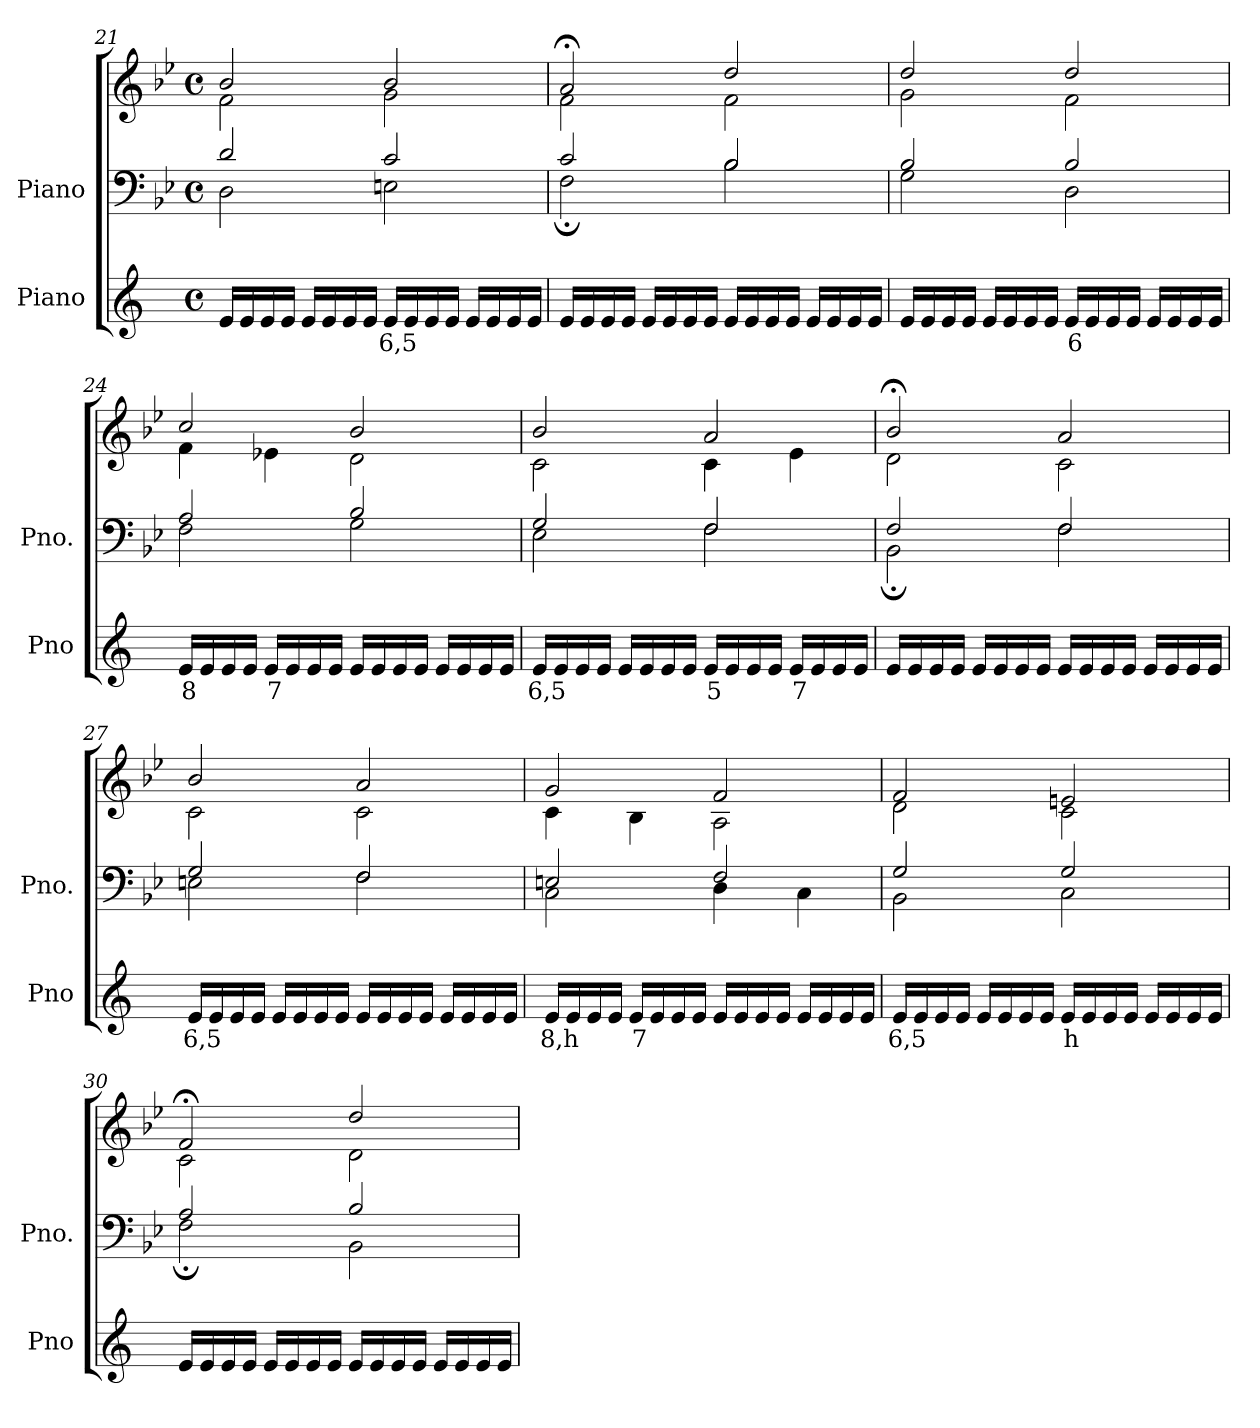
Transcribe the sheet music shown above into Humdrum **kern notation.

**kern	**text	**kern	**kern
*part2	*part2	*part1	*part1
*staff3	*staff3	*staff2	*staff1
*I"Piano	*	*I"Piano	*
*I'Pno	*	*I'Pno.	*
*clefG2	*	*clefF4	*clefG2
*k[]	*	*k[b-e-]	*k[b-e-]
*M4/4	*	*M4/4	*M4/4
*met(c)	*	*met(c)	*met(c)
=21	=21	=21	=21
*	*	*^	*^
16e/LL	.	2d/	2D\	2b-/	2f\
16e/	.	.	.	.	.
16e/	.	.	.	.	.
16e/JJ	.	.	.	.	.
16e/LL	.	.	.	.	.
16e/	.	.	.	.	.
16e/	.	.	.	.	.
16e/JJ	.	.	.	.	.
!	!LO:LY:b	!	!	!	!
16e/LL	6,5	2c/	2En\	2b-/	2g\
16e/	.	.	.	.	.
16e/	.	.	.	.	.
16e/JJ	.	.	.	.	.
16e/LL	.	.	.	.	.
16e/	.	.	.	.	.
16e/	.	.	.	.	.
16e/JJ	.	.	.	.	.
=22	=22	=22	=22	=22	=22
16e/LL	.	2c/	2F;\	2a;</	2f\
16e/	.	.	.	.	.
16e/	.	.	.	.	.
16e/JJ	.	.	.	.	.
16e/LL	.	.	.	.	.
16e/	.	.	.	.	.
16e/	.	.	.	.	.
16e/JJ	.	.	.	.	.
16e/LL	.	2B-/	2B-\	2dd/	2f\
16e/	.	.	.	.	.
16e/	.	.	.	.	.
16e/JJ	.	.	.	.	.
16e/LL	.	.	.	.	.
16e/	.	.	.	.	.
16e/	.	.	.	.	.
16e/JJ	.	.	.	.	.
=23	=23	=23	=23	=23	=23
16e/LL	.	2B-/	2G\	2dd/	2g\
16e/	.	.	.	.	.
16e/	.	.	.	.	.
16e/JJ	.	.	.	.	.
16e/LL	.	.	.	.	.
16e/	.	.	.	.	.
16e/	.	.	.	.	.
16e/JJ	.	.	.	.	.
!	!LO:LY:b	!	!	!	!
16e/LL	6	2B-/	2D\	2dd/	2f\
16e/	.	.	.	.	.
16e/	.	.	.	.	.
16e/JJ	.	.	.	.	.
16e/LL	.	.	.	.	.
16e/	.	.	.	.	.
16e/	.	.	.	.	.
16e/JJ	.	.	.	.	.
=24	=24	=24	=24	=24	=24
!	!LO:LY:b	!	!	!	!
16e/LL	8	2A/	2F\	2cc/	4f\
16e/	.	.	.	.	.
16e/	.	.	.	.	.
16e/JJ	.	.	.	.	.
!	!LO:LY:b	!	!	!	!
16e/LL	7	.	.	.	4e-X\
16e/	.	.	.	.	.
16e/	.	.	.	.	.
16e/JJ	.	.	.	.	.
16e/LL	.	2B-/	2G\	2b-/	2d\
16e/	.	.	.	.	.
16e/	.	.	.	.	.
16e/JJ	.	.	.	.	.
16e/LL	.	.	.	.	.
16e/	.	.	.	.	.
16e/	.	.	.	.	.
16e/JJ	.	.	.	.	.
=25	=25	=25	=25	=25	=25
!	!LO:LY:b	!	!	!	!
16e/LL	6,5	2G/	2E-\	2b-/	2c\
16e/	.	.	.	.	.
16e/	.	.	.	.	.
16e/JJ	.	.	.	.	.
16e/LL	.	.	.	.	.
16e/	.	.	.	.	.
16e/	.	.	.	.	.
16e/JJ	.	.	.	.	.
!	!LO:LY:b	!	!	!	!
16e/LL	5	2F/	2F\	2a/	4c\
16e/	.	.	.	.	.
16e/	.	.	.	.	.
16e/JJ	.	.	.	.	.
!	!LO:LY:b	!	!	!	!
16e/LL	7	.	.	.	4e-\
16e/	.	.	.	.	.
16e/	.	.	.	.	.
16e/JJ	.	.	.	.	.
=26	=26	=26	=26	=26	=26
16e/LL	.	2F/	2BB-;\	2b-;</	2d\
16e/	.	.	.	.	.
16e/	.	.	.	.	.
16e/JJ	.	.	.	.	.
16e/LL	.	.	.	.	.
16e/	.	.	.	.	.
16e/	.	.	.	.	.
16e/JJ	.	.	.	.	.
16e/LL	.	2F/	2F\	2a/	2c\
16e/	.	.	.	.	.
16e/	.	.	.	.	.
16e/JJ	.	.	.	.	.
16e/LL	.	.	.	.	.
16e/	.	.	.	.	.
16e/	.	.	.	.	.
16e/JJ	.	.	.	.	.
=27	=27	=27	=27	=27	=27
!	!LO:LY:b	!	!	!	!
16e/LL	6,5	2G/	2En\	2b-/	2c\
16e/	.	.	.	.	.
16e/	.	.	.	.	.
16e/JJ	.	.	.	.	.
16e/LL	.	.	.	.	.
16e/	.	.	.	.	.
16e/	.	.	.	.	.
16e/JJ	.	.	.	.	.
16e/LL	.	2F/	2F\	2a/	2c\
16e/	.	.	.	.	.
16e/	.	.	.	.	.
16e/JJ	.	.	.	.	.
16e/LL	.	.	.	.	.
16e/	.	.	.	.	.
16e/	.	.	.	.	.
16e/JJ	.	.	.	.	.
=28	=28	=28	=28	=28	=28
!	!LO:LY:b	!	!	!	!
16e/LL	8,h	2En/	2C\	2g/	4c\
16e/	.	.	.	.	.
16e/	.	.	.	.	.
16e/JJ	.	.	.	.	.
!	!LO:LY:b	!	!	!	!
16e/LL	7	.	.	.	4B-\
16e/	.	.	.	.	.
16e/	.	.	.	.	.
16e/JJ	.	.	.	.	.
16e/LL	.	2F/	4D\	2f/	2A\
16e/	.	.	.	.	.
16e/	.	.	.	.	.
16e/JJ	.	.	.	.	.
!	!LO:LY:b	!	!	!	!
16e/LL	_	.	4C\	.	.
16e/	.	.	.	.	.
16e/	.	.	.	.	.
16e/JJ	.	.	.	.	.
=29	=29	=29	=29	=29	=29
!	!LO:LY:b	!	!	!	!
16e/LL	6,5	2G/	2BB-\	2f/	2d\
16e/	.	.	.	.	.
16e/	.	.	.	.	.
16e/JJ	.	.	.	.	.
16e/LL	.	.	.	.	.
16e/	.	.	.	.	.
16e/	.	.	.	.	.
16e/JJ	.	.	.	.	.
!	!LO:LY:b	!	!	!	!
16e/LL	h	2G/	2C\	2en/	2c\
16e/	.	.	.	.	.
16e/	.	.	.	.	.
16e/JJ	.	.	.	.	.
16e/LL	.	.	.	.	.
16e/	.	.	.	.	.
16e/	.	.	.	.	.
16e/JJ	.	.	.	.	.
=30	=30	=30	=30	=30	=30
16e/LL	.	2A/	2F;\	2f;</	2c\
16e/	.	.	.	.	.
16e/	.	.	.	.	.
16e/JJ	.	.	.	.	.
16e/LL	.	.	.	.	.
16e/	.	.	.	.	.
16e/	.	.	.	.	.
16e/JJ	.	.	.	.	.
16e/LL	.	2B-/	2BB-\	2dd/	2d\
16e/	.	.	.	.	.
16e/	.	.	.	.	.
16e/JJ	.	.	.	.	.
16e/LL	.	.	.	.	.
16e/	.	.	.	.	.
16e/	.	.	.	.	.
16e/JJ	.	.	.	.	.
*	*	*v	*v	*	*
*	*	*	*v	*v
=	=	=	=
*-	*-	*-	*-
